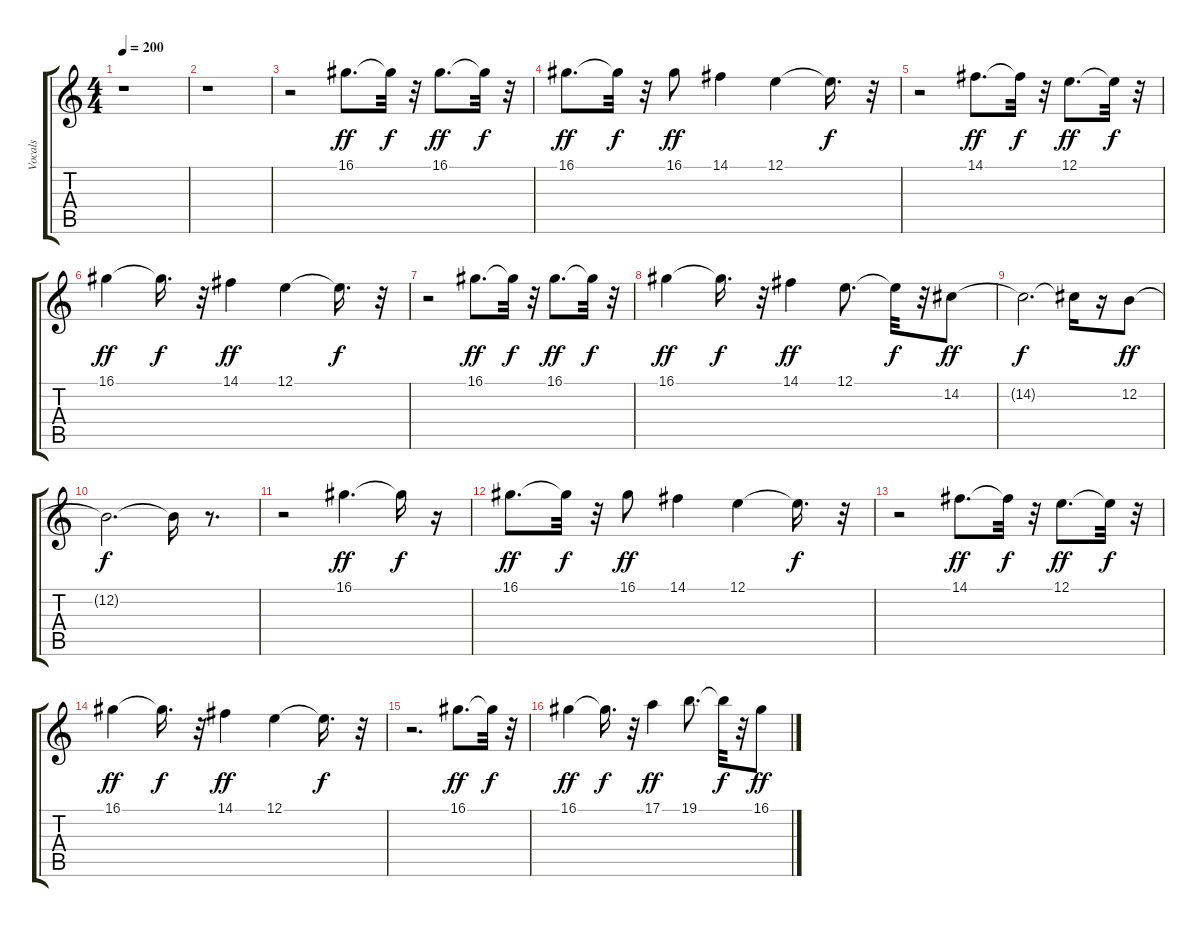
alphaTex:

\track ("Vocals" "Vocals") {instrument choiraahs}
\staff {score tabs}
\tuning (E4 B3 G3 D3 A2 E2) {hide}
\ts (4 4)
\tempo 200
\clef g2
\ks c
r.1{dy f} |
r.1 |
r.2 16.1.8{d dy ff} 16.1{t}.32{dy f} r.32 16.1.8{d dy ff} 16.1{t}.32{dy f} r.32 |
16.1.8{d dy ff} 16.1{t}.32{dy f} r.32 16.1.8{dy ff} 14.1.4 12.1.4 12.1{t}.16{d dy f} r.32 |
r.2 14.1.8{d dy ff} 14.1{t}.32{dy f} r.32 12.1.8{d dy ff} 12.1{t}.32{dy f} r.32 |
16.1.4{dy ff} 16.1{t}.16{d dy f} r.32 14.1.4{dy ff} 12.1.4 12.1{t}.16{d dy f} r.32 |
r.2 16.1.8{d dy ff} 16.1{t}.32{dy f} r.32 16.1.8{d dy ff} 16.1{t}.32{dy f} r.32 |
16.1.4{dy ff} 16.1{t}.16{d dy f} r.32 14.1.4{dy ff} 12.1.8{d} 12.1{t}.32{dy f} r.32 14.2.8{dy ff} |
14.2{t}.2{d dy f} 14.2{t}.16 r.16 12.2.8{dy ff} |
12.2{t}.2{d dy f} 12.2{t}.16 r.8{d} |
r.2 16.1.4{d dy ff} 16.1{t}.16{dy f} r.16 |
16.1.8{d dy ff} 16.1{t}.32{dy f} r.32 16.1.8{dy ff} 14.1.4 12.1.4 12.1{t}.16{d dy f} r.32 |
r.2 14.1.8{d dy ff} 14.1{t}.32{dy f} r.32 12.1.8{d dy ff} 12.1{t}.32{dy f} r.32 |
16.1.4{dy ff} 16.1{t}.16{d dy f} r.32 14.1.4{dy ff} 12.1.4 12.1{t}.16{d dy f} r.32 |
r.2{d} 16.1.8{d dy ff} 16.1{t}.32{dy f} r.32 |
16.1.4{dy ff} 16.1{t}.16{d dy f} r.32 17.1.4{dy ff} 19.1.8{d} 19.1{t}.32{dy f} r.32 16.1.8{dy ff}
